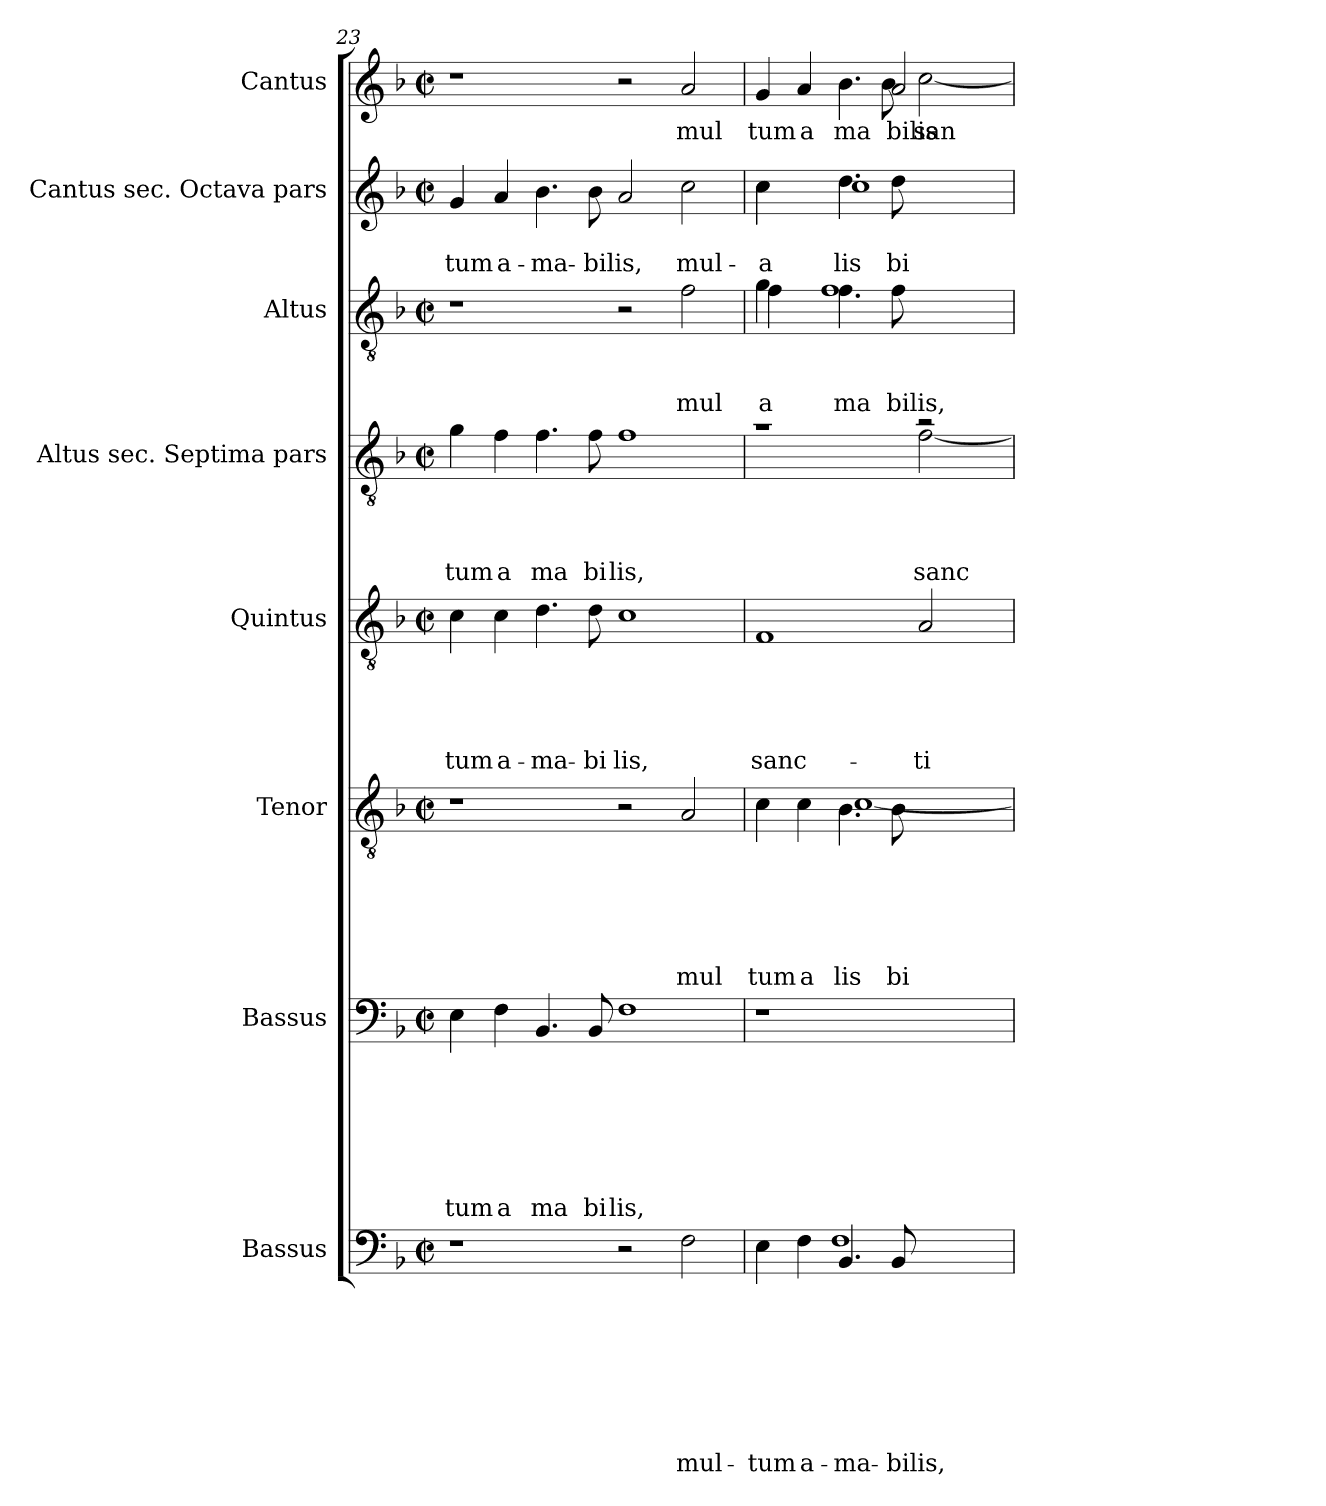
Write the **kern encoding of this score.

**kern	**text	**text	**text	**text	**text	**text	**text	**text	**kern	**text	**text	**text	**text	**text	**text	**text	**kern	**text	**text	**text	**text	**text	**text	**kern	**text	**text	**text	**text	**text	**kern	**text	**text	**text	**text	**kern	**text	**text	**text	**kern	**text	**text	**kern	**text
*part8	*part8	*part8	*part8	*part8	*part8	*part8	*part8	*part8	*part7	*part7	*part7	*part7	*part7	*part7	*part7	*part7	*part6	*part6	*part6	*part6	*part6	*part6	*part6	*part5	*part5	*part5	*part5	*part5	*part5	*part4	*part4	*part4	*part4	*part4	*part3	*part3	*part3	*part3	*part2	*part2	*part2	*part1	*part1
*staff8	*staff8	*staff8	*staff8	*staff8	*staff8	*staff8	*staff8	*staff8	*staff7	*staff7	*staff7	*staff7	*staff7	*staff7	*staff7	*staff7	*staff6	*staff6	*staff6	*staff6	*staff6	*staff6	*staff6	*staff5	*staff5	*staff5	*staff5	*staff5	*staff5	*staff4	*staff4	*staff4	*staff4	*staff4	*staff3	*staff3	*staff3	*staff3	*staff2	*staff2	*staff2	*staff1	*staff1
*I"Bassus	*	*	*	*	*	*	*	*	*I"Bassus	*	*	*	*	*	*	*	*I"Tenor	*	*	*	*	*	*	*I"Quintus	*	*	*	*	*	*I"Altus sec. Septima pars	*	*	*	*	*I"Altus	*	*	*	*I"Cantus sec. Octava pars	*	*	*I"Cantus	*
*	*	*	*	*	*	*	*	*	*I'Bassus	*	*	*	*	*	*	*	*I'Tenor	*	*	*	*	*	*	*I'Quintus	*	*	*	*	*	*	*	*	*	*	*I'Altus	*	*	*	*	*	*	*I'Cantus	*
*clefF4	*	*	*	*	*	*	*	*	*clefF4	*	*	*	*	*	*	*	*clefGv2	*	*	*	*	*	*	*clefGv2	*	*	*	*	*	*clefGv2	*	*	*	*	*clefGv2	*	*	*	*clefG2	*	*	*clefG2	*
*k[b-]	*	*	*	*	*	*	*	*	*k[b-]	*	*	*	*	*	*	*	*k[b-]	*	*	*	*	*	*	*k[b-]	*	*	*	*	*	*k[b-]	*	*	*	*	*k[b-]	*	*	*	*k[b-]	*	*	*k[b-]	*
*F:	*	*	*	*	*	*	*	*	*F:	*	*	*	*	*	*	*	*F:	*	*	*	*	*	*	*F:	*	*	*	*	*	*F:	*	*	*	*	*F:	*	*	*	*F:	*	*	*F:	*
*M2/2	*	*	*	*	*	*	*	*	*M2/2	*	*	*	*	*	*	*	*M2/2	*	*	*	*	*	*	*M2/2	*	*	*	*	*	*M2/2	*	*	*	*	*M2/2	*	*	*	*M2/2	*	*	*M2/2	*
*met(c|)	*	*	*	*	*	*	*	*	*met(c|)	*	*	*	*	*	*	*	*met(c|)	*	*	*	*	*	*	*met(c|)	*	*	*	*	*	*met(c|)	*	*	*	*	*met(c|)	*	*	*	*met(c|)	*	*	*met(c|)	*
=23	=23	=23	=23	=23	=23	=23	=23	=23	=23	=23	=23	=23	=23	=23	=23	=23	=23	=23	=23	=23	=23	=23	=23	=23	=23	=23	=23	=23	=23	=23	=23	=23	=23	=23	=23	=23	=23	=23	=23	=23	=23	=23	=23
!	!	!	!	!	!	!	!	!	!	!	!	!	!	!	!	!LO:LY:b	!	!	!	!	!	!	!	!	!	!	!	!	!LO:LY:b	!	!	!	!	!LO:LY:b	!	!	!	!	!	!	!LO:LY:b	!	!
1r	.	.	.	.	.	.	.	.	4E\	.	.	.	.	.	.	tum	1r	.	.	.	.	.	.	4c\	.	.	.	.	-tum	4g\	.	.	.	tum	1r	.	.	.	4g/	.	-tum	1r	.
!	!	!	!	!	!	!	!	!	!	!	!	!	!	!	!	!LO:LY:b	!	!	!	!	!	!	!	!	!	!	!	!	!LO:LY:b	!	!	!	!	!LO:LY:b	!	!	!	!	!	!	!LO:LY:b	!	!
.	.	.	.	.	.	.	.	.	4F\	.	.	.	.	.	.	a	.	.	.	.	.	.	.	4c\	.	.	.	.	a-	4f\	.	.	.	a	.	.	.	.	4a/	.	a-	.	.
!	!	!	!	!	!	!	!	!	!	!	!	!	!	!	!	!LO:LY:b	!	!	!	!	!	!	!	!	!	!	!	!	!LO:LY:b	!	!	!	!	!LO:LY:b	!	!	!	!	!	!	!LO:LY:b	!	!
.	.	.	.	.	.	.	.	.	4.BB-/	.	.	.	.	.	.	ma	.	.	.	.	.	.	.	4.d\	.	.	.	.	-ma-	4.f\	.	.	.	ma	.	.	.	.	4.b-\	.	-ma-	.	.
!	!	!	!	!	!	!	!	!	!	!	!	!	!	!	!	!LO:LY:b	!	!	!	!	!	!	!	!	!	!	!	!	!LO:LY:b	!	!	!	!	!LO:LY:b	!	!	!	!	!	!	!LO:LY:b	!	!
.	.	.	.	.	.	.	.	.	8BB-/	.	.	.	.	.	.	bi	.	.	.	.	.	.	.	8d\	.	.	.	.	-bi	8f\	.	.	.	bi	.	.	.	.	8b-\	.	-bilis,	.	.
!	!	!	!	!	!	!	!	!	!	!	!	!	!	!	!	!LO:LY:b	!	!	!	!	!	!	!	!	!	!	!	!	!LO:LY:b	!	!	!	!	!LO:LY:b	!	!	!	!	!	!	!	!	!
2r	.	.	.	.	.	.	.	.	1F	.	.	.	.	.	.	lis,	2r	.	.	.	.	.	.	1c	.	.	.	.	lis,	1f	.	.	.	lis,	2r	.	.	.	2a/	.	.	2r	.
!	!	!	!	!	!	!	!	!LO:LY:b	!	!	!	!	!	!	!	!	!	!	!	!	!	!	!LO:LY:b	!	!	!	!	!	!	!	!	!	!	!	!	!	!	!LO:LY:b	!	!	!LO:LY:b	!	!LO:LY:b
2F\	.	.	.	.	.	.	.	mul-	.	.	.	.	.	.	.	.	2A/	.	.	.	.	.	mul	.	.	.	.	.	.	.	.	.	.	.	2f\	.	.	mul	2cc\	.	mul-	2a/	mul
=24	=24	=24	=24	=24	=24	=24	=24	=24	=24	=24	=24	=24	=24	=24	=24	=24	=24	=24	=24	=24	=24	=24	=24	=24	=24	=24	=24	=24	=24	=24	=24	=24	=24	=24	=24	=24	=24	=24	=24	=24	=24	=24	=24
!	!	!	!	!	!	!	!	!LO:LY:b	!	!	!	!	!	!	!	!	!	!	!	!	!	!	!LO:LY:b	!	!	!	!	!	!LO:LY:b	!	!	!	!	!	!	!	!	!LO:LY:b	!	!	!	!	!
*^	*	*	*	*	*	*	*	*	*	*	*	*	*	*	*	*	*^	*	*	*	*	*	*	*	*	*	*	*	*	*^	*	*	*	*	*^	*	*	*	*	*	*	*	*
!	!	!	!	!	!	!	!	!	!	!	!	!	!	!	!	!	!	!	!	!	!	!	!	!	!	!	!	!	!	!	!	!	!	!	!	!	!	!	!	!	!	!LO:LY:b	!	!	!LO:LY:b	!	!
*	*	*	*	*	*	*	*	*	*	*	*	*	*	*	*	*	*	*	*	*	*	*	*	*	*	*	*	*	*	*	*	*	*	*	*	*	*	*	*^	*	*	*	*^	*	*	*	*
!	!	!	!	!	!	!	!	!	!	!	!	!	!	!	!	!	!	!	!	!	!	!	!	!	!	!	!	!	!	!	!	!	!	!	!	!	!	!	!	!	!	!	!	!	!	!	!LO:LY:b	!	!LO:LY:b
*	*	*	*	*	*	*	*	*	*	*	*	*	*	*	*	*	*	*	*	*	*	*	*	*	*	*	*	*	*	*	*	*	*	*	*	*	*	*	*	*	*	*	*	*	*^	*	*	*^	*
4E\	2ryy	.	.	.	.	.	.	.	-tum	1r	.	.	.	.	.	.	.	4c\	2ryy	.	.	.	.	.	tum	1F	.	.	.	.	sanc-	1ra	1ryy	.	.	.	.	4g\	4f\	2ryy	.	.	a	4cc\	4cc\	2ryy	.	a-	4g/	2ryy	tum
!	!	!	!	!	!	!	!	!	!LO:LY:b	!	!	!	!	!	!	!	!	!	!	!	!	!	!	!	!LO:LY:b	!	!	!	!	!	!	!	!	!	!	!	!	!	!	!	!	!	!	!	!	!	!	!	!	!	!LO:LY:b
4F\	.	.	.	.	.	.	.	.	a-	.	.	.	.	.	.	.	.	4c\	.	.	.	.	.	.	a	.	.	.	.	.	.	.	.	.	.	.	.	1ryy	4ryy	.	.	.	.	1ryy	4ryy	.	.	.	4a/	.	a
!	!	!	!	!	!	!	!	!	!LO:LY:b	!	!	!	!	!	!	!	!	!	!	!	!	!	!	!	!LO:LY:b	!	!	!	!	!	!	!	!	!	!	!	!	!	!	!	!	!	!	!	!	!	!	!	!	!	!
!	!	!	!	!	!	!	!	!	!	!	!	!	!	!	!	!	!	!	!	!	!	!	!	!	!LO:LY:b	!	!	!	!	!	!	!	!	!	!	!	!	!	!	!	!	!	!LO:LY:b	!	!	!	!	!LO:LY:b	!	!	!
!	!	!	!	!	!	!	!	!	!	!	!	!	!	!	!	!	!	!	!	!	!	!	!	!	!	!	!	!	!	!	!	!	!	!	!	!	!	!	!	!	!	!	!	!	!	!	!	!LO:LY:b	!	!	!LO:LY:b
4.BB-/	1F	.	.	.	.	.	.	.	-ma-	.	.	.	.	.	.	.	.	4.B-\	[>1c	.	.	.	.	.	lis	.	.	.	.	.	.	.	.	.	.	.	.	.	4.f\	1f	.	.	ma	.	4.dd\	1cc	.	-lis	4.ryy	4.b-\	ma
!	!	!	!	!	!	!	!	!	!LO:LY:b	!	!	!	!	!	!	!	!	!	!	!	!	!	!	!	!LO:LY:b	!	!	!	!	!	!	!	!	!	!	!	!	!	!	!	!	!	!LO:LY:b	!	!	!	!	!LO:LY:b	!	!	!LO:LY:b
8BB-/	.	.	.	.	.	.	.	.	-bilis,	.	.	.	.	.	.	.	.	8B-\	.	.	.	.	.	.	bi	.	.	.	.	.	.	.	.	.	.	.	.	.	8f\	.	.	.	bilis,	.	8dd\	.	.	-bi-	2a/	8b-\	bilis
!	!	!	!	!	!	!	!	!	!	!	!	!	!	!	!	!	!	!	!	!	!	!	!	!	!	!	!	!	!	!	!LO:LY:b	!	!	!	!	!	!LO:LY:b	!	!	!	!	!	!	!	!	!	!	!	!	!	!LO:LY:b
2ryy	.	.	.	.	.	.	.	.	.	2ryy	.	.	.	.	.	.	.	2ryy	.	.	.	.	.	.	.	2A/	.	.	.	.	-ti-	2ra	[>2f\	.	.	.	sanc	.	2ryy	.	.	.	.	.	2ryy	.	.	.	.	[>2cc\	san
.	.	.	.	.	.	.	.	.	.	.	.	.	.	.	.	.	.	.	.	.	.	.	.	.	.	.	.	.	.	.	.	.	.	.	.	.	.	4ryy	.	.	.	.	.	4ryy	.	.	.	.	.	.	.
.	.	.	.	.	.	.	.	.	.	.	.	.	.	.	.	.	.	.	.	.	.	.	.	.	.	.	.	.	.	.	.	.	.	.	.	.	.	.	.	.	.	.	.	.	.	.	.	.	8ryy	.	.
*	*	*	*	*	*	*	*	*	*	*	*	*	*	*	*	*	*	*	*	*	*	*	*	*	*	*	*	*	*	*	*	*v	*v	*	*	*	*	*	*	*	*	*	*	*v	*v	*v	*	*	*v	*v	*
*v	*v	*	*	*	*	*	*	*	*	*	*	*	*	*	*	*	*	*v	*v	*	*	*	*	*	*	*	*	*	*	*	*	*	*	*	*	*	*v	*v	*v	*	*	*	*	*	*	*	*
=	=	=	=	=	=	=	=	=	=	=	=	=	=	=	=	=	=	=	=	=	=	=	=	=	=	=	=	=	=	=	=	=	=	=	=	=	=	=	=	=	=	=	=
*-	*-	*-	*-	*-	*-	*-	*-	*-	*-	*-	*-	*-	*-	*-	*-	*-	*-	*-	*-	*-	*-	*-	*-	*-	*-	*-	*-	*-	*-	*-	*-	*-	*-	*-	*-	*-	*-	*-	*-	*-	*-	*-	*-
